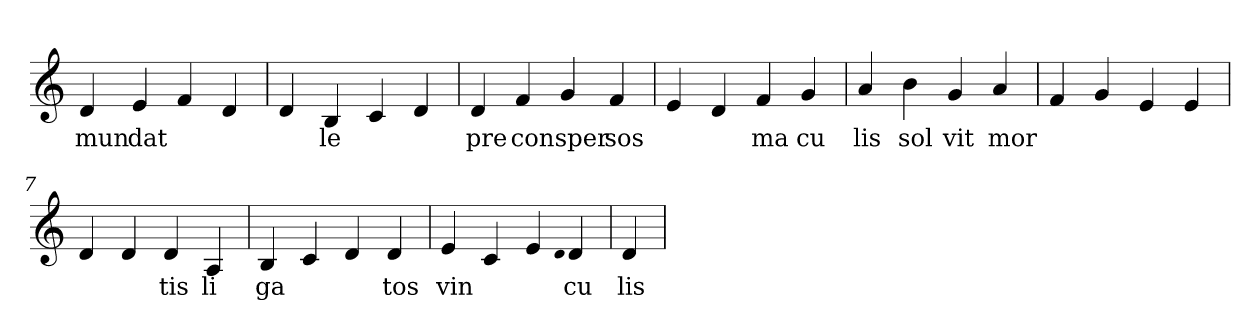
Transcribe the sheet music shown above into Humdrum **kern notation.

**kern	**text
*part1	*part1
*staff1	*staff1
*clefG2	*
=1	=1
4d	mun
4e	dat
4f	.
4d	.
=2	=2
4d	.
4B	le
4c	.
4d	.
=3	=3
4d	pre
4f	con
4g	sper
4f	sos
=4	=4
4e	.
4d	.
4f	ma
4g	cu
=5	=5
4a	lis
4b	sol
4g	vit
4a	mor
=6	=6
4f	.
4g	.
4e	.
4e	.
=7	=7
4d	.
4d	.
4d	tis
4A	li
=8	=8
4B	ga
4c	.
4d	.
4d	tos
=9	=9
4e	vin
4c	.
4e	.
qqd	.
4d	cu
=10	=10
4d	lis
=	=
*-	*-
